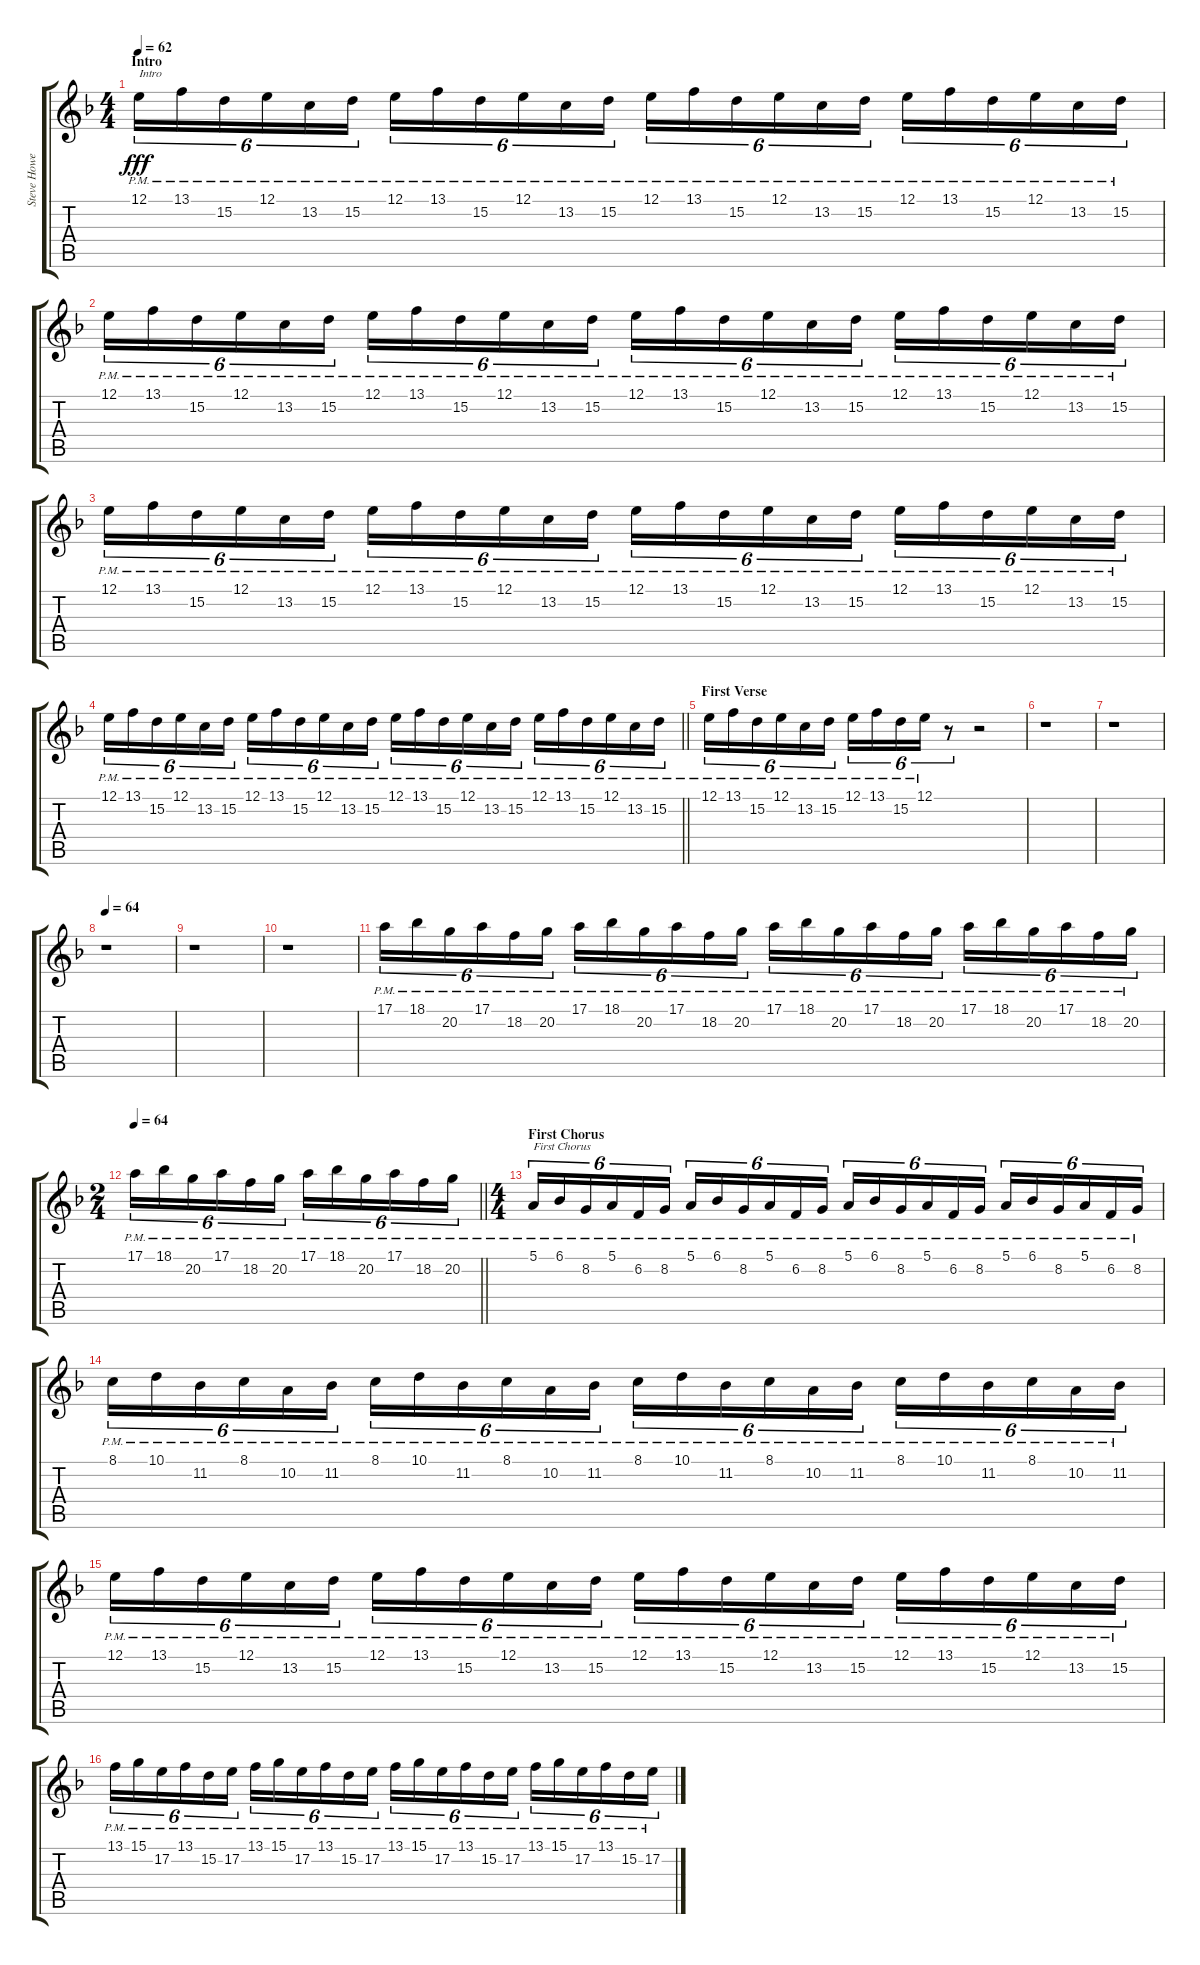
\track ("Steve Howe 1" "Steve Howe") {instrument shamisen}
\staff {score tabs}
\tuning (E4 B3 G3 D3 A2 E2) {hide}
\ts (4 4)
\section ("" "Intro")
\tempo 62
\clef g2
\ks f
12.1{pm}.16{tu (6 4) txt "Intro" dy fff instrument shamisen} 13.1{pm}.16{tu (6 4)} 15.2{pm}.16{tu (6 4)} 12.1{pm}.16{tu (6 4)} 13.2{pm}.16{tu (6 4)} 15.2{pm}.16{tu (6 4)} 12.1{pm}.16{tu (6 4)} 13.1{pm}.16{tu (6 4)} 15.2{pm}.16{tu (6 4)} 12.1{pm}.16{tu (6 4)} 13.2{pm}.16{tu (6 4)} 15.2{pm}.16{tu (6 4)} 12.1{pm}.16{tu (6 4)} 13.1{pm}.16{tu (6 4)} 15.2{pm}.16{tu (6 4)} 12.1{pm}.16{tu (6 4)} 13.2{pm}.16{tu (6 4)} 15.2{pm}.16{tu (6 4)} 12.1{pm}.16{tu (6 4)} 13.1{pm}.16{tu (6 4)} 15.2{pm}.16{tu (6 4)} 12.1{pm}.16{tu (6 4)} 13.2{pm}.16{tu (6 4)} 15.2{pm}.16{tu (6 4)} |
12.1{pm}.16{tu (6 4)} 13.1{pm}.16{tu (6 4)} 15.2{pm}.16{tu (6 4)} 12.1{pm}.16{tu (6 4)} 13.2{pm}.16{tu (6 4)} 15.2{pm}.16{tu (6 4)} 12.1{pm}.16{tu (6 4)} 13.1{pm}.16{tu (6 4)} 15.2{pm}.16{tu (6 4)} 12.1{pm}.16{tu (6 4)} 13.2{pm}.16{tu (6 4)} 15.2{pm}.16{tu (6 4)} 12.1{pm}.16{tu (6 4)} 13.1{pm}.16{tu (6 4)} 15.2{pm}.16{tu (6 4)} 12.1{pm}.16{tu (6 4)} 13.2{pm}.16{tu (6 4)} 15.2{pm}.16{tu (6 4)} 12.1{pm}.16{tu (6 4)} 13.1{pm}.16{tu (6 4)} 15.2{pm}.16{tu (6 4)} 12.1{pm}.16{tu (6 4)} 13.2{pm}.16{tu (6 4)} 15.2{pm}.16{tu (6 4)} |
12.1{pm}.16{tu (6 4)} 13.1{pm}.16{tu (6 4)} 15.2{pm}.16{tu (6 4)} 12.1{pm}.16{tu (6 4)} 13.2{pm}.16{tu (6 4)} 15.2{pm}.16{tu (6 4)} 12.1{pm}.16{tu (6 4)} 13.1{pm}.16{tu (6 4)} 15.2{pm}.16{tu (6 4)} 12.1{pm}.16{tu (6 4)} 13.2{pm}.16{tu (6 4)} 15.2{pm}.16{tu (6 4)} 12.1{pm}.16{tu (6 4)} 13.1{pm}.16{tu (6 4)} 15.2{pm}.16{tu (6 4)} 12.1{pm}.16{tu (6 4)} 13.2{pm}.16{tu (6 4)} 15.2{pm}.16{tu (6 4)} 12.1{pm}.16{tu (6 4)} 13.1{pm}.16{tu (6 4)} 15.2{pm}.16{tu (6 4)} 12.1{pm}.16{tu (6 4)} 13.2{pm}.16{tu (6 4)} 15.2{pm}.16{tu (6 4)} |
\barLineRight lightlight
12.1{pm}.16{tu (6 4)} 13.1{pm}.16{tu (6 4)} 15.2{pm}.16{tu (6 4)} 12.1{pm}.16{tu (6 4)} 13.2{pm}.16{tu (6 4)} 15.2{pm}.16{tu (6 4)} 12.1{pm}.16{tu (6 4)} 13.1{pm}.16{tu (6 4)} 15.2{pm}.16{tu (6 4)} 12.1{pm}.16{tu (6 4)} 13.2{pm}.16{tu (6 4)} 15.2{pm}.16{tu (6 4)} 12.1{pm}.16{tu (6 4)} 13.1{pm}.16{tu (6 4)} 15.2{pm}.16{tu (6 4)} 12.1{pm}.16{tu (6 4)} 13.2{pm}.16{tu (6 4)} 15.2{pm}.16{tu (6 4)} 12.1{pm}.16{tu (6 4)} 13.1{pm}.16{tu (6 4)} 15.2{pm}.16{tu (6 4)} 12.1{pm}.16{tu (6 4)} 13.2{pm}.16{tu (6 4)} 15.2{pm}.16{tu (6 4)} |
\section ("" "First Verse")
12.1{pm}.16{tu (6 4) volume 9 instrument shamisen} 13.1{pm}.16{tu (6 4)} 15.2{pm}.16{tu (6 4)} 12.1{pm}.16{tu (6 4)} 13.2{pm}.16{tu (6 4) volume 7} 15.2{pm}.16{tu (6 4)} 12.1{pm}.16{tu (6 4)} 13.1{pm}.16{tu (6 4)} 15.2{pm}.16{tu (6 4) volume 5} 12.1{pm}.16{tu (6 4)} r.8{tu (6 4)} r.2 |
r.1 |
r.1 |
\tempo 64
r.1 |
r.1 |
r.1 |
17.1{pm}.16{tu (6 4) volume 11 instrument shamisen} 18.1{pm}.16{tu (6 4)} 20.2{pm}.16{tu (6 4)} 17.1{pm}.16{tu (6 4)} 18.2{pm}.16{tu (6 4)} 20.2{pm}.16{tu (6 4)} 17.1{pm}.16{tu (6 4)} 18.1{pm}.16{tu (6 4)} 20.2{pm}.16{tu (6 4)} 17.1{pm}.16{tu (6 4)} 18.2{pm}.16{tu (6 4)} 20.2{pm}.16{tu (6 4)} 17.1{pm}.16{tu (6 4)} 18.1{pm}.16{tu (6 4)} 20.2{pm}.16{tu (6 4)} 17.1{pm}.16{tu (6 4)} 18.2{pm}.16{tu (6 4)} 20.2{pm}.16{tu (6 4)} 17.1{pm}.16{tu (6 4)} 18.1{pm}.16{tu (6 4)} 20.2{pm}.16{tu (6 4)} 17.1{pm}.16{tu (6 4)} 18.2{pm}.16{tu (6 4)} 20.2{pm}.16{tu (6 4)} |
\ts (2 4)
\tempo 64
\barLineRight lightlight
17.1{pm}.16{tu (6 4)} 18.1{pm}.16{tu (6 4)} 20.2{pm}.16{tu (6 4)} 17.1{pm}.16{tu (6 4)} 18.2{pm}.16{tu (6 4)} 20.2{pm}.16{tu (6 4)} 17.1{pm}.16{tu (6 4)} 18.1{pm}.16{tu (6 4)} 20.2{pm}.16{tu (6 4)} 17.1{pm}.16{tu (6 4)} 18.2{pm}.16{tu (6 4)} 20.2{pm}.16{tu (6 4)} |
\ts (4 4)
\section ("" "First Chorus")
5.1{pm}.16{tu (6 4) txt "First Chorus"} 6.1{pm}.16{tu (6 4)} 8.2{pm}.16{tu (6 4)} 5.1{pm}.16{tu (6 4)} 6.2{pm}.16{tu (6 4)} 8.2{pm}.16{tu (6 4)} 5.1{pm}.16{tu (6 4)} 6.1{pm}.16{tu (6 4)} 8.2{pm}.16{tu (6 4)} 5.1{pm}.16{tu (6 4)} 6.2{pm}.16{tu (6 4)} 8.2{pm}.16{tu (6 4)} 5.1{pm}.16{tu (6 4)} 6.1{pm}.16{tu (6 4)} 8.2{pm}.16{tu (6 4)} 5.1{pm}.16{tu (6 4)} 6.2{pm}.16{tu (6 4)} 8.2{pm}.16{tu (6 4)} 5.1{pm}.16{tu (6 4)} 6.1{pm}.16{tu (6 4)} 8.2{pm}.16{tu (6 4)} 5.1{pm}.16{tu (6 4)} 6.2{pm}.16{tu (6 4)} 8.2{pm}.16{tu (6 4)} |
8.1{pm}.16{tu (6 4)} 10.1{pm}.16{tu (6 4)} 11.2{pm}.16{tu (6 4)} 8.1{pm}.16{tu (6 4)} 10.2{pm}.16{tu (6 4)} 11.2{pm}.16{tu (6 4)} 8.1{pm}.16{tu (6 4)} 10.1{pm}.16{tu (6 4)} 11.2{pm}.16{tu (6 4)} 8.1{pm}.16{tu (6 4)} 10.2{pm}.16{tu (6 4)} 11.2{pm}.16{tu (6 4)} 8.1{pm}.16{tu (6 4)} 10.1{pm}.16{tu (6 4)} 11.2{pm}.16{tu (6 4)} 8.1{pm}.16{tu (6 4)} 10.2{pm}.16{tu (6 4)} 11.2{pm}.16{tu (6 4)} 8.1{pm}.16{tu (6 4)} 10.1{pm}.16{tu (6 4)} 11.2{pm}.16{tu (6 4)} 8.1{pm}.16{tu (6 4)} 10.2{pm}.16{tu (6 4)} 11.2{pm}.16{tu (6 4)} |
12.1{pm}.16{tu (6 4)} 13.1{pm}.16{tu (6 4)} 15.2{pm}.16{tu (6 4)} 12.1{pm}.16{tu (6 4)} 13.2{pm}.16{tu (6 4)} 15.2{pm}.16{tu (6 4)} 12.1{pm}.16{tu (6 4)} 13.1{pm}.16{tu (6 4)} 15.2{pm}.16{tu (6 4)} 12.1{pm}.16{tu (6 4)} 13.2{pm}.16{tu (6 4)} 15.2{pm}.16{tu (6 4)} 12.1{pm}.16{tu (6 4)} 13.1{pm}.16{tu (6 4)} 15.2{pm}.16{tu (6 4)} 12.1{pm}.16{tu (6 4)} 13.2{pm}.16{tu (6 4)} 15.2{pm}.16{tu (6 4)} 12.1{pm}.16{tu (6 4)} 13.1{pm}.16{tu (6 4)} 15.2{pm}.16{tu (6 4)} 12.1{pm}.16{tu (6 4)} 13.2{pm}.16{tu (6 4)} 15.2{pm}.16{tu (6 4)} |
13.1{pm}.16{tu (6 4)} 15.1{pm}.16{tu (6 4)} 17.2{pm}.16{tu (6 4)} 13.1{pm}.16{tu (6 4)} 15.2{pm}.16{tu (6 4)} 17.2{pm}.16{tu (6 4)} 13.1{pm}.16{tu (6 4)} 15.1{pm}.16{tu (6 4)} 17.2{pm}.16{tu (6 4)} 13.1{pm}.16{tu (6 4)} 15.2{pm}.16{tu (6 4)} 17.2{pm}.16{tu (6 4)} 13.1{pm}.16{tu (6 4)} 15.1{pm}.16{tu (6 4)} 17.2{pm}.16{tu (6 4)} 13.1{pm}.16{tu (6 4)} 15.2{pm}.16{tu (6 4)} 17.2{pm}.16{tu (6 4)} 13.1{pm}.16{tu (6 4)} 15.1{pm}.16{tu (6 4)} 17.2{pm}.16{tu (6 4)} 13.1{pm}.16{tu (6 4)} 15.2{pm}.16{tu (6 4)} 17.2{pm}.16{tu (6 4)}
